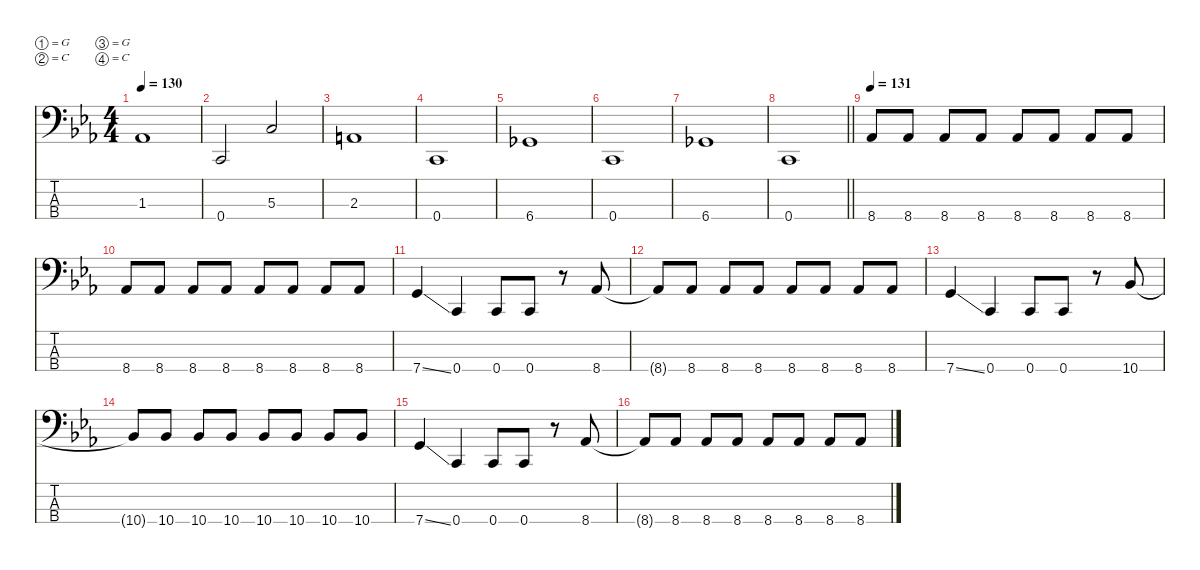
\defaultSystemsLayout 4
\hideDynamics
\bracketExtendMode nobrackets
\singleTrackTrackNamePolicy hidden
\multiTrackTrackNamePolicy hidden
\firstSystemTrackNameMode fullname
\firstSystemTrackNameOrientation horizontal
\otherSystemsTrackNameOrientation horizontal
\track ("Bass" "fl.bs.") {instrument fretlessbass}
\staff {score tabs}
\tuning (G2 C2 G1 C1)
\ts (4 4)
\tempo 130
\clef f4
\ks cminor
1.3{acc b}.1{dy f} |
0.4{acc forcenatural}.2 5.3{acc forcenatural}.2 |
2.3{acc forcenatural}.1 |
0.4{acc forcenatural}.1 |
6.4{acc b}.1 |
0.4{acc forcenatural}.1 |
6.4{acc b}.1 |
\barLineRight lightlight
0.4{acc forcenatural}.1 |
\tempo 131
8.4{acc b}.8 8.4{acc b}.8 8.4{acc b}.8 8.4{acc b}.8 8.4{acc b}.8 8.4{acc b}.8 8.4{acc b}.8 8.4{acc b}.8 |
8.4{acc b}.8 8.4{acc b}.8 8.4{acc b}.8 8.4{acc b}.8 8.4{acc b}.8 8.4{acc b}.8 8.4{acc b}.8 8.4{acc b}.8 |
7.4{ss acc forcenatural}.4 0.4{acc forcenatural}.4 0.4{acc forcenatural}.8 0.4{acc forcenatural}.8 r.8 8.4{acc b}.8 |
8.4{t acc b}.8 8.4{acc b}.8 8.4{acc b}.8 8.4{acc b}.8 8.4{acc b}.8 8.4{acc b}.8 8.4{acc b}.8 8.4{acc b}.8 |
7.4{ss acc forcenatural}.4 0.4{acc forcenatural}.4 0.4{acc forcenatural}.8 0.4{acc forcenatural}.8 r.8 10.4{acc b}.8 |
10.4{t acc b}.8 10.4{acc b}.8 10.4{acc b}.8 10.4{acc b}.8 10.4{acc b}.8 10.4{acc b}.8 10.4{acc b}.8 10.4{acc b}.8 |
7.4{ss acc forcenatural}.4 0.4{acc forcenatural}.4 0.4{acc forcenatural}.8 0.4{acc forcenatural}.8 r.8 8.4{acc b}.8 |
8.4{t acc b}.8 8.4{acc b}.8 8.4{acc b}.8 8.4{acc b}.8 8.4{acc b}.8 8.4{acc b}.8 8.4{acc b}.8 8.4{acc b}.8
